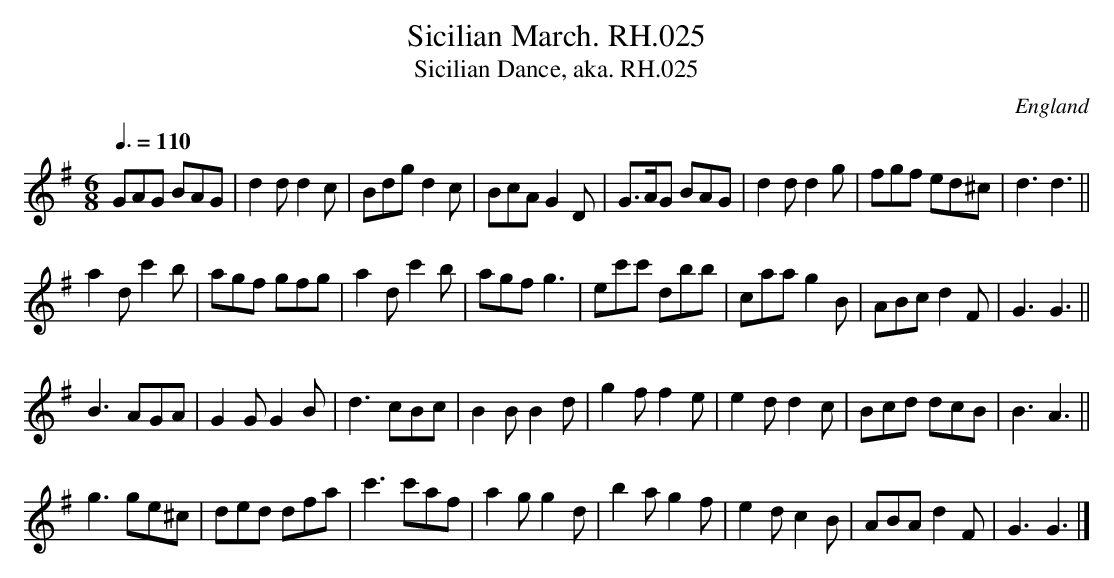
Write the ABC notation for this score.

X:1
T:Sicilian March. RH.025
T:Sicilian Dance, aka. RH.025
O:England
M:6/8
L:1/8
Q:3/8=110
K:G major
GAG BAG|d2d d2c|Bdg d2c|BcA G2D|\
G>AG BAG|d2d d2g|fgf ed^c|d3 d3||!
a2d c'2b|agf gfg|a2d c'2b|agf g3|\
ec'c' dbb|caa g2B|ABc d2F|G3 G3||!
B3 AGA|G2G G2B|d3 cBc|B2B B2d|\
g2f f2e|e2d d2c|Bcd dcB|B3 A3||!
g3 ge^c|ded dfa|c'3 c'af|a2g g2d|\
b2a g2f|e2d c2B|ABA d2F|G3 G3|]
